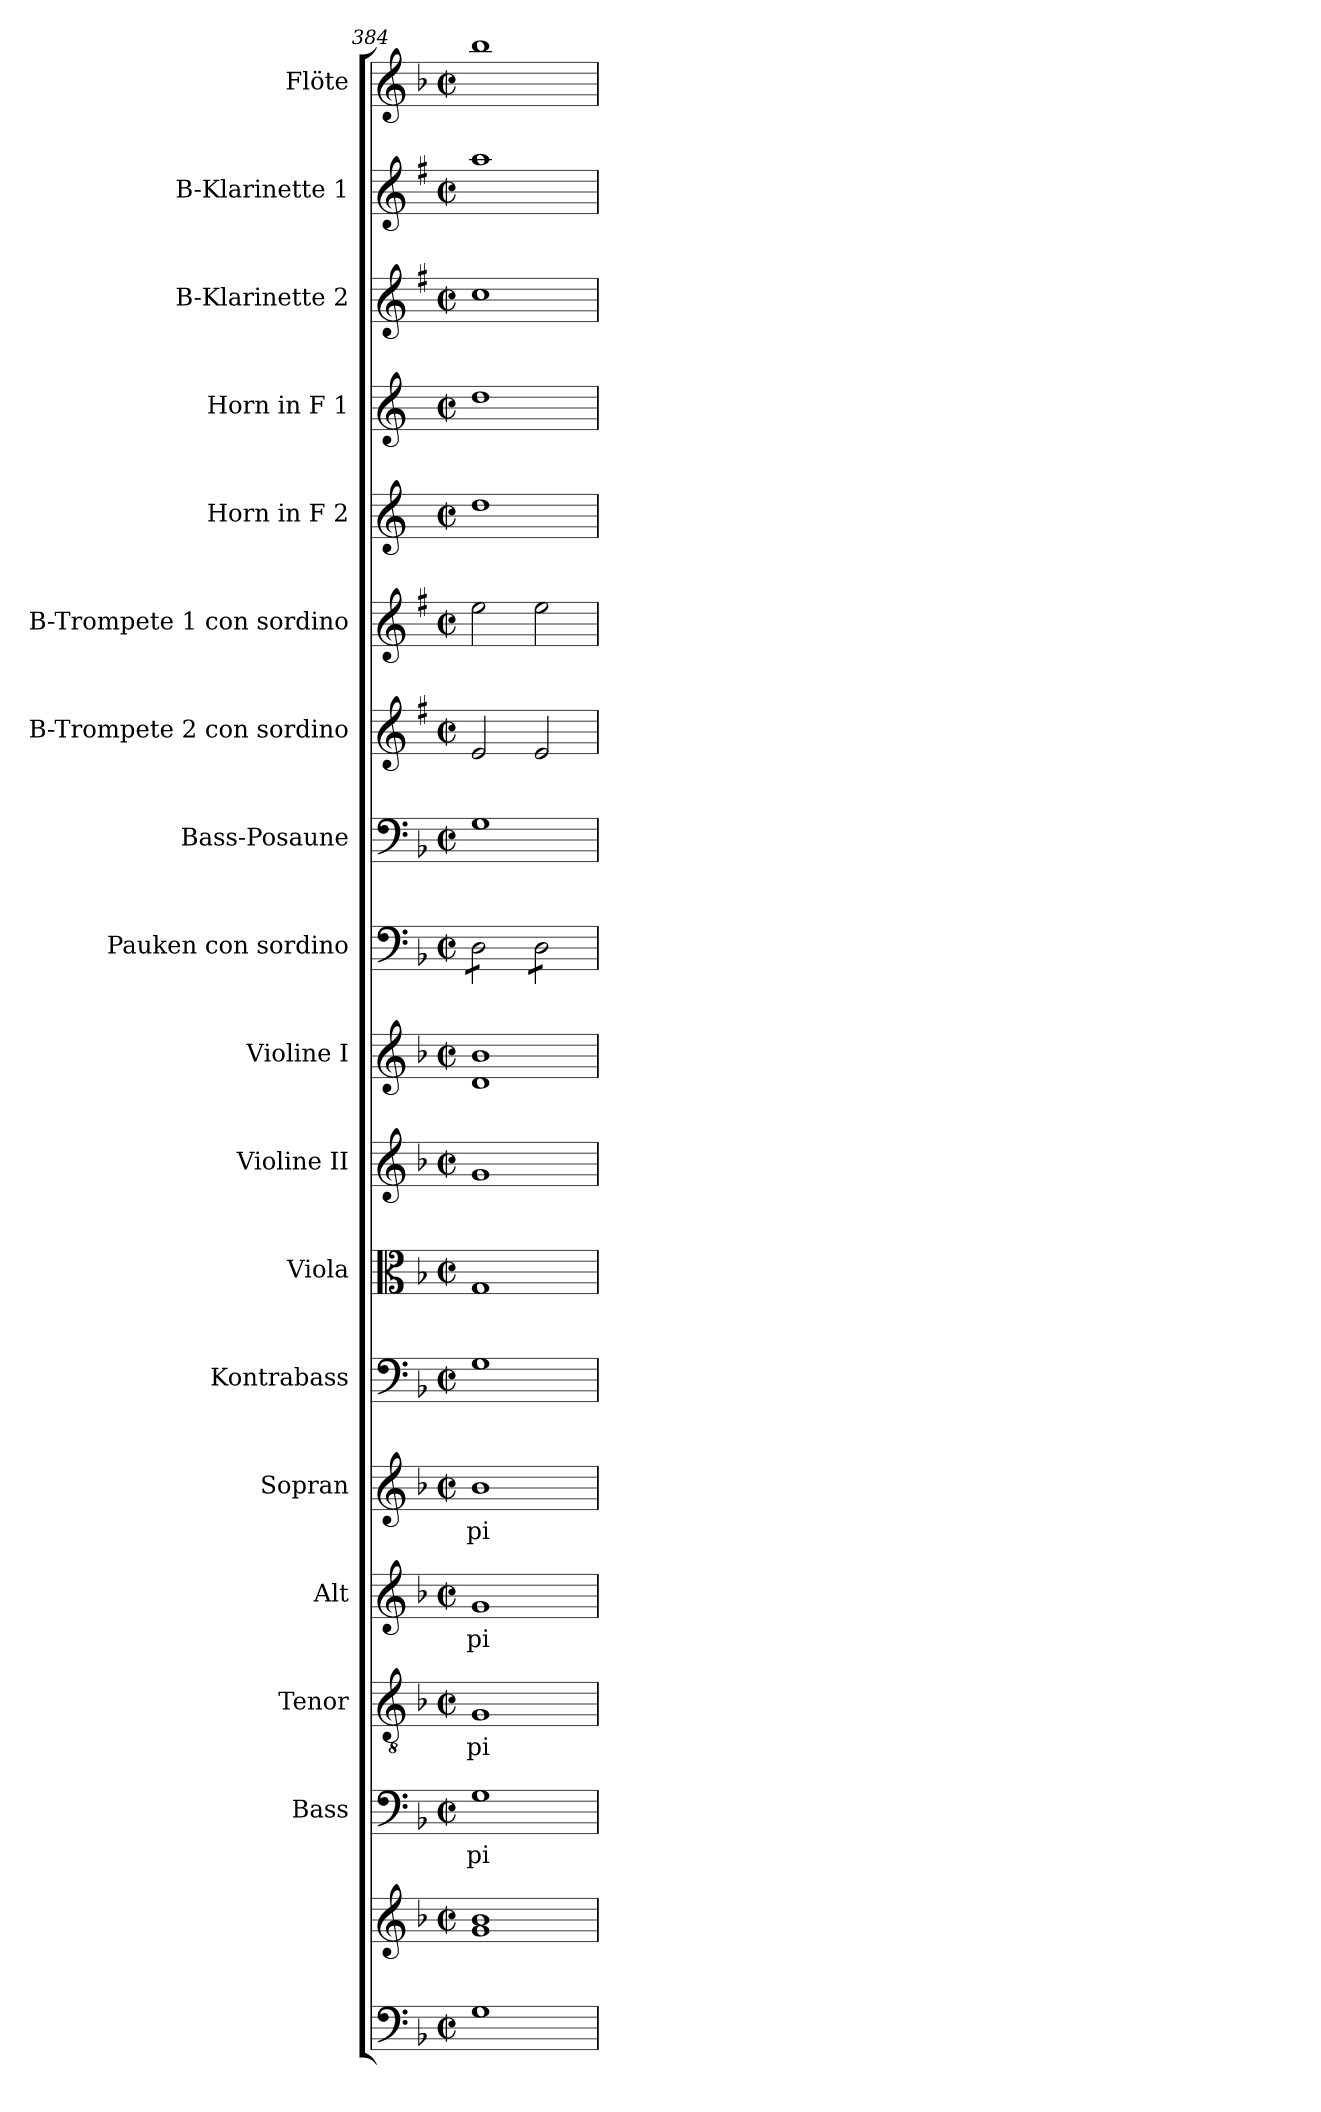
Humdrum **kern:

**kern	**kern	**kern	**text	**kern	**text	**kern	**text	**kern	**text	**kern	**kern	**kern	**kern	**kern	**kern	**kern	**kern	**kern	**kern	**kern	**kern	**kern
*part18	*part18	*part17	*part17	*part16	*part16	*part15	*part15	*part14	*part14	*part13	*part12	*part11	*part10	*part9	*part8	*part7	*part6	*part5	*part4	*part3	*part2	*part1
*staff19	*staff18	*staff17	*staff17	*staff16	*staff16	*staff15	*staff15	*staff14	*staff14	*staff13	*staff12	*staff11	*staff10	*staff9	*staff8	*staff7	*staff6	*staff5	*staff4	*staff3	*staff2	*staff1
*	*	*I"Bass	*	*I"Tenor	*	*I"Alt	*	*I"Sopran	*	*I"Kontrabass	*I"Viola	*I"Violine II	*I"Violine I	*I"Pauken con sordino	*I"Bass-Posaune	*I"B-Trompete 2 con sordino	*I"B-Trompete 1 con sordino	*I"Horn in F 2	*I"Horn in F 1	*I"B-Klarinette 2	*I"B-Klarinette 1	*I"Flöte
*	*	*I'B.	*	*I'T.	*	*I'A.	*	*I'S.	*	*I'Kb.	*I'Vla.	*I'Vl. II	*I'Vl. I	*I'Pk.	*I'B. Pos.	*I'B Trp. 2	*I'B Trp. 1	*	*	*I'B Kl. 2	*I'B Kl. 1	*I'Fl.
*clefF4	*clefG2	*clefF4	*	*clefGv2	*	*clefG2	*	*clefG2	*	*clefF4	*clefC3	*clefG2	*clefG2	*clefF4	*clefF4	*clefG2	*clefG2	*clefG2	*clefG2	*clefG2	*clefG2	*clefG2
*	*	*	*	*	*	*	*	*	*	*ITrd7c12	*	*	*	*	*	*ITrd1c2	*ITrd1c2	*ITrd4c7	*ITrd4c7	*ITrd1c2	*ITrd1c2	*
*k[b-]	*k[b-]	*k[b-]	*	*k[b-]	*	*k[b-]	*	*k[b-]	*	*k[b-]	*k[b-]	*k[b-]	*k[b-]	*k[b-]	*k[b-]	*k[b-]	*k[b-]	*k[b-]	*k[b-]	*k[b-]	*k[b-]	*k[b-]
*F:	*F:	*F:	*	*F:	*	*F:	*	*F:	*	*F:	*F:	*F:	*F:	*F:	*F:	*F:	*F:	*F:	*F:	*F:	*F:	*F:
*M2/2	*M2/2	*M2/2	*	*M2/2	*	*M2/2	*	*M2/2	*	*M2/2	*M2/2	*M2/2	*M2/2	*M2/2	*M2/2	*M2/2	*M2/2	*M2/2	*M2/2	*M2/2	*M2/2	*M2/2
*met(c|)	*met(c|)	*met(c|)	*	*met(c|)	*	*met(c|)	*	*met(c|)	*	*met(c|)	*met(c|)	*met(c|)	*met(c|)	*met(c|)	*met(c|)	*met(c|)	*met(c|)	*met(c|)	*met(c|)	*met(c|)	*met(c|)	*met(c|)
=384	=384	=384	=384	=384	=384	=384	=384	=384	=384	=384	=384	=384	=384	=384	=384	=384	=384	=384	=384	=384	=384	=384
!	!	!	!LO:LY:b	!	!LO:LY:b	!	!LO:LY:b	!	!LO:LY:b	!	!	!	!	!	!	!	!	!	!	!	!	!
*	*	*	*	*	*	*	*	*	*	*	*	*	*	*tremolo	*	*	*	*	*	*	*	*
1G	1g 1b-	1G	pi-	1G	pi-	1g	pi-	1b-	pi-	1GG	1G	1g	1d 1b-	8D\L	1G	2d/	2dd\	1g	1g	1b-	1gg	1bb-
.	.	.	.	.	.	.	.	.	.	.	.	.	.	8D\	.	.	.	.	.	.	.	.
.	.	.	.	.	.	.	.	.	.	.	.	.	.	8D\	.	.	.	.	.	.	.	.
.	.	.	.	.	.	.	.	.	.	.	.	.	.	8D\J	.	.	.	.	.	.	.	.
.	.	.	.	.	.	.	.	.	.	.	.	.	.	8D\L	.	2d/	2dd\	.	.	.	.	.
.	.	.	.	.	.	.	.	.	.	.	.	.	.	8D\	.	.	.	.	.	.	.	.
.	.	.	.	.	.	.	.	.	.	.	.	.	.	8D\	.	.	.	.	.	.	.	.
.	.	.	.	.	.	.	.	.	.	.	.	.	.	8D\J	.	.	.	.	.	.	.	.
*	*	*	*	*	*	*	*	*	*	*	*	*	*	*Xtremolo	*	*	*	*	*	*	*	*
=	=	=	=	=	=	=	=	=	=	=	=	=	=	=	=	=	=	=	=	=	=	=
*-	*-	*-	*-	*-	*-	*-	*-	*-	*-	*-	*-	*-	*-	*-	*-	*-	*-	*-	*-	*-	*-	*-
